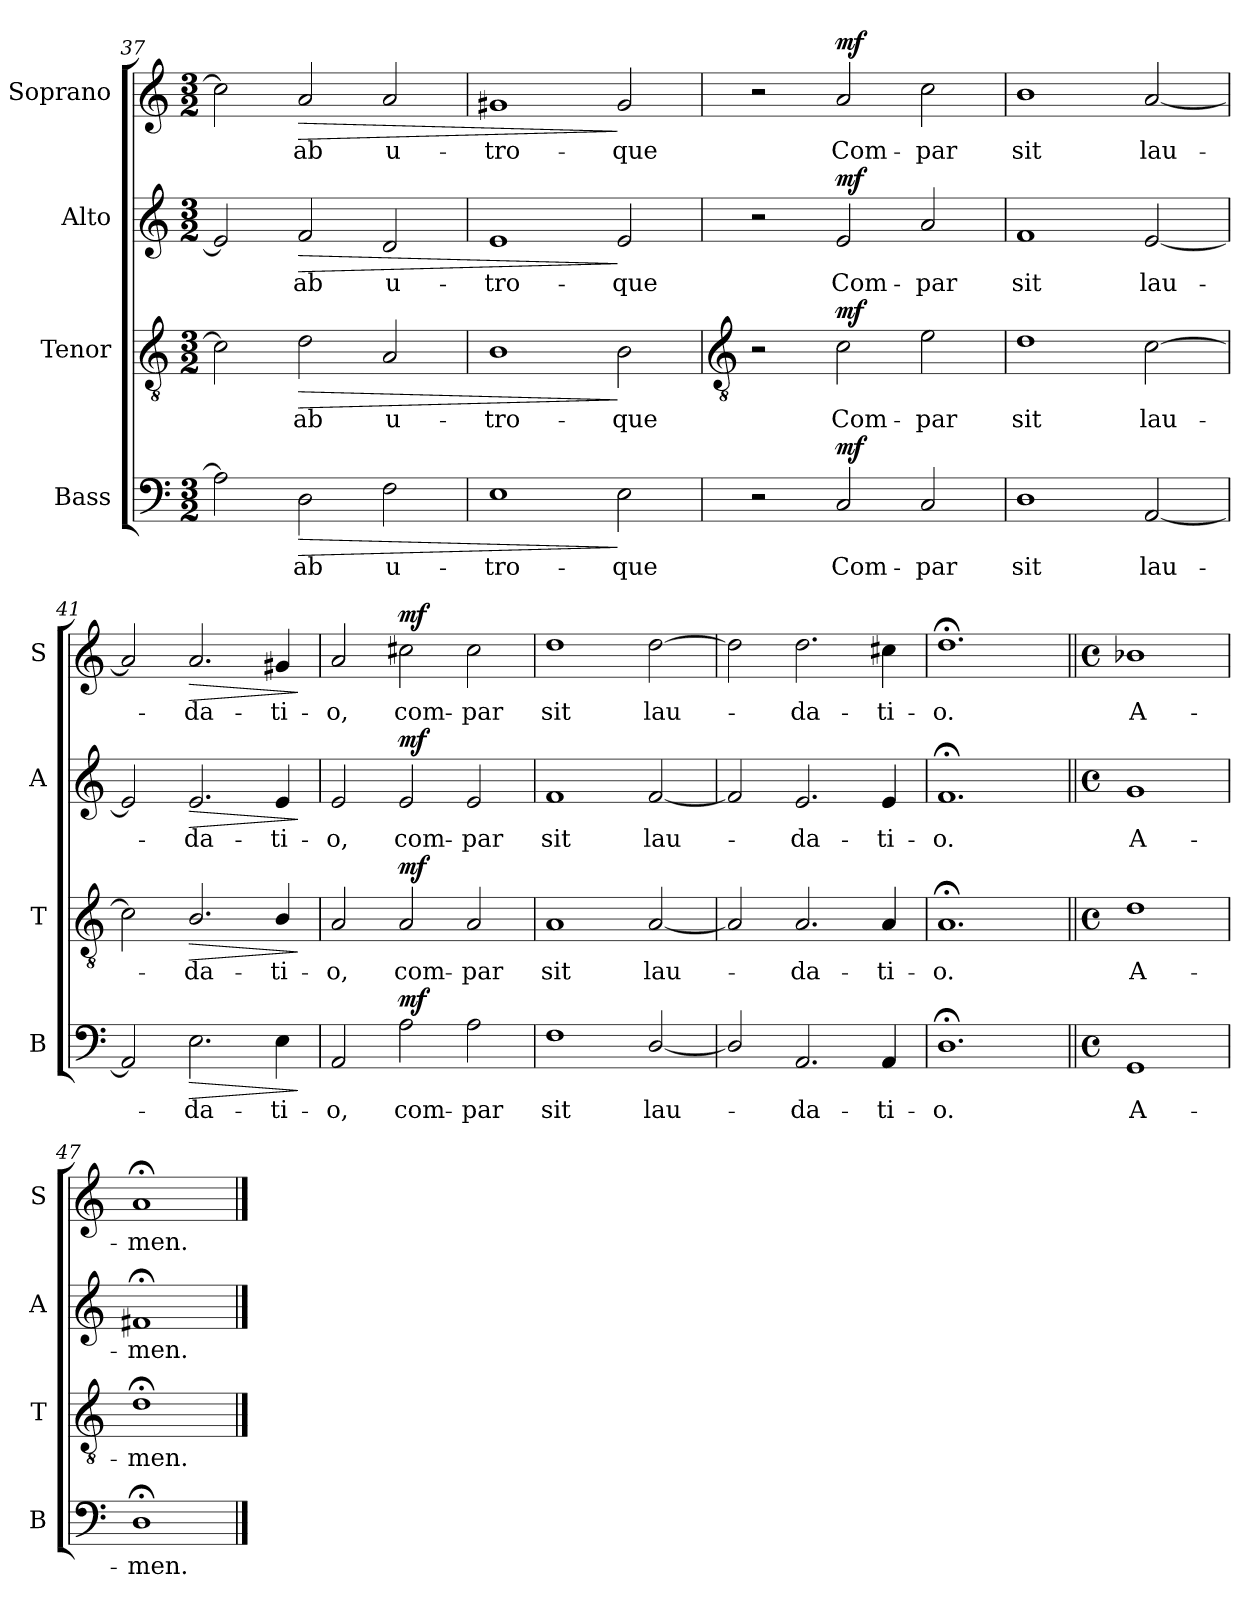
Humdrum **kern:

**kern	**text	**dynam	**kern	**text	**dynam	**kern	**text	**dynam	**kern	**text	**dynam
*part4	*part4	*part4	*part3	*part3	*part3	*part2	*part2	*part2	*part1	*part1	*part1
*staff4	*staff4	*staff4	*staff3	*staff3	*staff3	*staff2	*staff2	*staff2	*staff1	*staff1	*staff1
*I"Bass	*	*	*I"Tenor	*	*	*I"Alto	*	*	*I"Soprano	*	*
*I'B	*	*	*I'T	*	*	*I'A	*	*	*I'S	*	*
*clefF4	*	*	*clefGv2	*	*	*clefG2	*	*	*clefG2	*	*
*k[]	*	*	*k[]	*	*	*k[]	*	*	*k[]	*	*
*C:	*	*	*C:	*	*	*C:	*	*	*C:	*	*
*M3/2	*	*	*M3/2	*	*	*M3/2	*	*	*M3/2	*	*
=37	=37	=37	=37	=37	=37	=37	=37	=37	=37	=37	=37
2A]	.	.	2c]	.	.	2e]	.	.	2cc]	.	.
!	!LO:LY:b	!LO:HP:b	!	!LO:LY:b	!LO:HP:b	!	!LO:LY:b	!LO:HP:b	!	!LO:LY:b	!LO:HP:b
2D	ab	>	2d	ab	>	2f	ab	>	2a	ab	>
!	!LO:LY:b	!	!	!LO:LY:b	!	!	!LO:LY:b	!	!	!LO:LY:b	!
2F	u-	.	2A	u-	.	2d	u-	.	2a	u-	.
=38	=38	=38	=38	=38	=38	=38	=38	=38	=38	=38	=38
!	!LO:LY:b	!	!	!LO:LY:b	!	!	!LO:LY:b	!	!	!LO:LY:b	!
1E	-tro-	.	1B	-tro-	.	1e	-tro-	.	1g#X	-tro-	.
!	!LO:LY:b	!	!	!LO:LY:b	!	!	!LO:LY:b	!	!	!LO:LY:b	!
2E	-que	]	2B	-que	]	2e	-que	]	2g#	-que	]
!!LO:LB:g=z
=39	=39	=39	=39	=39	=39	=39	=39	=39	=39	=39	=39
*	*	*	*clefGv2	*	*	*	*	*	*	*	*
2r	.	.	2r	.	.	2r	.	.	2r	.	.
!	!LO:LY:b	!LO:DY:b	!	!LO:LY:b	!LO:DY:b	!	!LO:LY:b	!LO:DY:b	!	!LO:LY:b	!LO:DY:b
2C	Com-	mf	2c	Com-	mf	2e	Com-	mf	2a	Com-	mf
!	!LO:LY:b	!	!	!LO:LY:b	!	!	!LO:LY:b	!	!	!LO:LY:b	!
2C	-par	.	2e	-par	.	2a	-par	.	2cc	-par	.
=40	=40	=40	=40	=40	=40	=40	=40	=40	=40	=40	=40
!	!LO:LY:b	!	!	!LO:LY:b	!	!	!LO:LY:b	!	!	!LO:LY:b	!
1D	sit	.	1d	sit	.	1f	sit	.	1b	sit	.
!	!LO:LY:b	!	!	!LO:LY:b	!	!	!LO:LY:b	!	!	!LO:LY:b	!
[2AA	lau-	.	[2c	lau-	.	[2e	lau-	.	[2a	lau-	.
=41	=41	=41	=41	=41	=41	=41	=41	=41	=41	=41	=41
2AA]	.	.	2c]	.	.	2e]	.	.	2a]	.	.
!	!LO:LY:b	!LO:HP:b	!	!LO:LY:b	!LO:HP:b	!	!LO:LY:b	!LO:HP:b	!	!LO:LY:b	!LO:HP:b
2.E	da-	>	2.B/	da-	>	2.e	da-	>	2.a	da-	>
!	!LO:LY:b	!	!	!LO:LY:b	!	!	!LO:LY:b	!	!	!LO:LY:b	!
4E	-ti-	.	4B/	-ti-	.	4e	-ti-	.	4g#X	-ti-	.
.	.	]	.	.	]	.	.	]	.	.	]
=42	=42	=42	=42	=42	=42	=42	=42	=42	=42	=42	=42
!	!LO:LY:b	!	!	!LO:LY:b	!	!	!LO:LY:b	!	!	!LO:LY:b	!
2AA	-o,	.	2A	-o,	.	2e	-o,	.	2a	-o,	.
!	!LO:LY:b	!LO:DY:b	!	!LO:LY:b	!LO:DY:b	!	!LO:LY:b	!LO:DY:b	!	!LO:LY:b	!LO:DY:b
2A	com-	mf	2A	com-	mf	2e	com-	mf	2cc#X	com-	mf
!	!LO:LY:b	!	!	!LO:LY:b	!	!	!LO:LY:b	!	!	!LO:LY:b	!
2A	-par	.	2A	-par	.	2e	-par	.	2cc#	-par	.
=43	=43	=43	=43	=43	=43	=43	=43	=43	=43	=43	=43
!	!LO:LY:b	!	!	!LO:LY:b	!	!	!LO:LY:b	!	!	!LO:LY:b	!
1F	sit	.	1A	sit	.	1f	sit	.	1dd	sit	.
!	!LO:LY:b	!	!	!LO:LY:b	!	!	!LO:LY:b	!	!	!LO:LY:b	!
[2D/	lau-	.	[2A	lau-	.	[2f	lau-	.	[2dd	lau-	.
=44	=44	=44	=44	=44	=44	=44	=44	=44	=44	=44	=44
2D/]	.	.	2A]	.	.	2f]	.	.	2dd]	.	.
!	!LO:LY:b	!	!	!LO:LY:b	!	!	!LO:LY:b	!	!	!LO:LY:b	!
2.AA	da-	.	2.A	da-	.	2.e	da-	.	2.dd	da-	.
!	!LO:LY:b	!	!	!LO:LY:b	!	!	!LO:LY:b	!	!	!LO:LY:b	!
4AA	-ti-	.	4A	-ti-	.	4e	-ti-	.	4cc#X	-ti-	.
=45	=45	=45	=45	=45	=45	=45	=45	=45	=45	=45	=45
!	!LO:LY:b	!	!	!LO:LY:b	!	!	!LO:LY:b	!	!	!LO:LY:b	!
1.D;<	-o.	.	1.A;<	-o.	.	1.f;<	-o.	.	1.dd;<	-o.	.
=46||	=46||	=46||	=46||	=46||	=46||	=46||	=46||	=46||	=46||	=46||	=46||
*M4/4	*	*	*M4/4	*	*	*M4/4	*	*	*M4/4	*	*
*met(c)	*	*	*met(c)	*	*	*met(c)	*	*	*met(c)	*	*
!	!LO:LY:b	!	!	!LO:LY:b	!	!	!LO:LY:b	!	!	!LO:LY:b	!
1GG	A-	.	1d	A-	.	1g	A-	.	1b-X	A-	.
=47	=47	=47	=47	=47	=47	=47	=47	=47	=47	=47	=47
!	!LO:LY:b	!	!	!LO:LY:b	!	!	!LO:LY:b	!	!	!LO:LY:b	!
1D;<	-men.	.	1d;<	-men.	.	1f#X;<	-men.	.	1a;<	-men.	.
==	==	==	==	==	==	==	==	==	==	==	==
*-	*-	*-	*-	*-	*-	*-	*-	*-	*-	*-	*-
